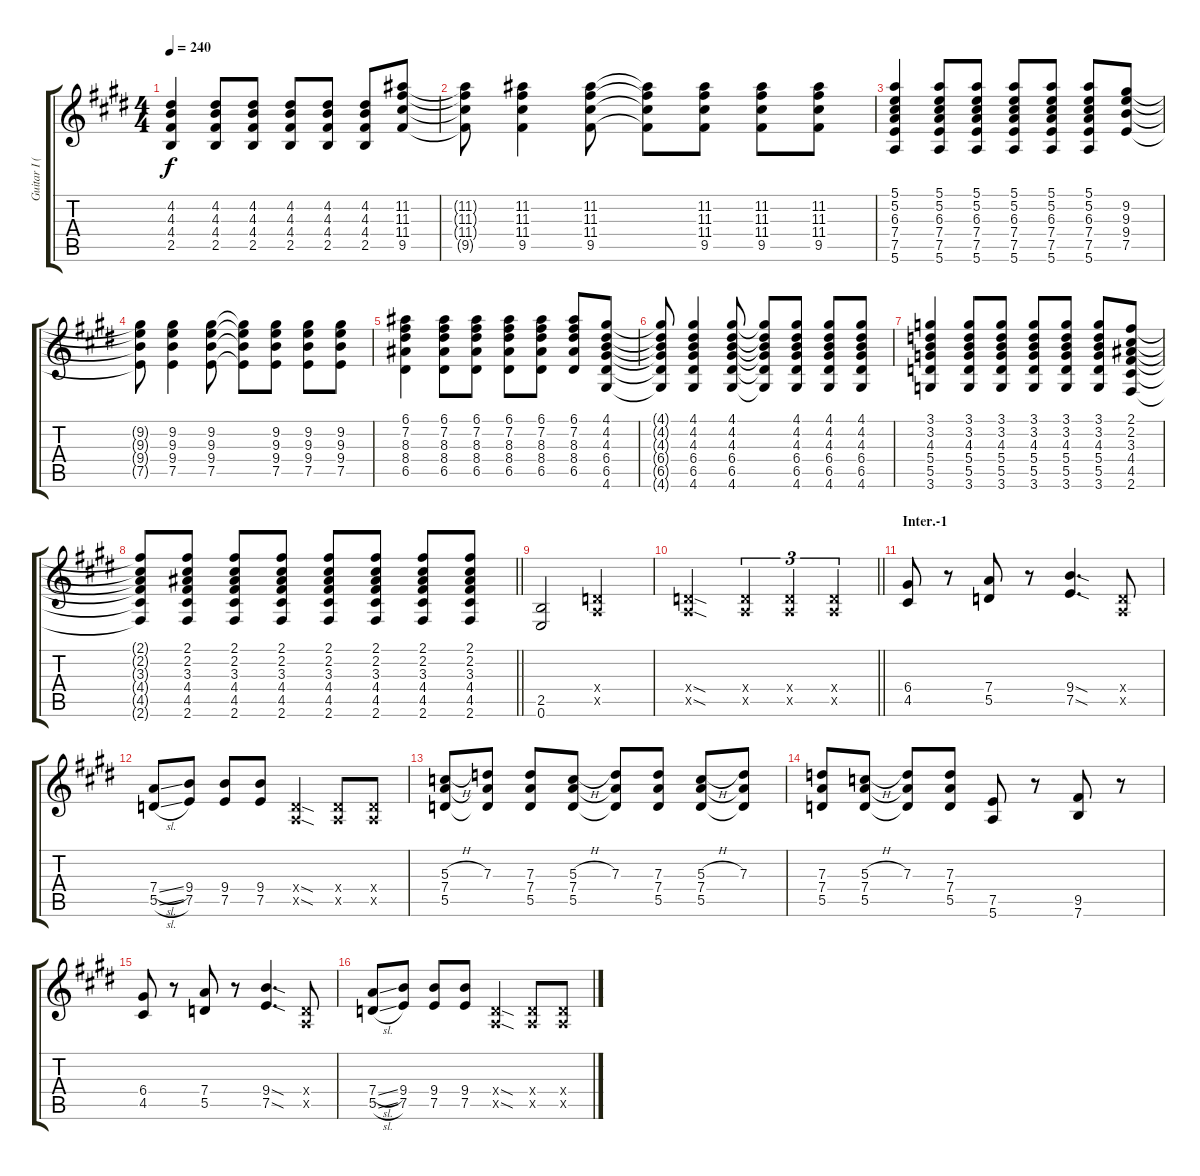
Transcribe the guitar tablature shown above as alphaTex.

\track ("Guitar I (Hirasawa Yui)" "Guitar I (") {instrument overdrivenguitar}
\staff {score tabs}
\tuning (E4 B3 G3 D3 A2 E2) {hide}
\ts (4 4)
\tempo 240
\clef g2
\ks e
(4.2 4.3 4.4 2.5).4{dy f} (4.2 4.3 4.4 2.5).8 (4.2 4.3 4.4 2.5).8 (4.2 4.3 4.4 2.5).8 (4.2 4.3 4.4 2.5).8 (4.2 4.3 4.4 2.5).8 (11.2 11.3 11.4 9.5).8 |
(11.2{t} 11.3{t} 11.4{t} 9.5{t}).8 (11.2 11.3 11.4 9.5).4 (11.2 11.3 11.4 9.5).8 (11.2{t} 11.3{t} 11.4{t} 9.5{t}).8 (11.2 11.3 11.4 9.5).8 (11.2 11.3 11.4 9.5).8 (11.2 11.3 11.4 9.5).8 |
(5.1 5.2 6.3 7.4 7.5 5.6).4 (5.1 5.2 6.3 7.4 7.5 5.6).8 (5.1 5.2 6.3 7.4 7.5 5.6).8 (5.1 5.2 6.3 7.4 7.5 5.6).8 (5.1 5.2 6.3 7.4 7.5 5.6).8 (5.1 5.2 6.3 7.4 7.5 5.6).8 (9.2 9.3 9.4 7.5).8 |
(9.2{t} 9.3{t} 9.4{t} 7.5{t}).8 (9.2 9.3 9.4 7.5).4 (9.2 9.3 9.4 7.5).8 (9.2{t} 9.3{t} 9.4{t} 7.5{t}).8 (9.2 9.3 9.4 7.5).8 (9.2 9.3 9.4 7.5).8 (9.2 9.3 9.4 7.5).8 |
(6.1 7.2 8.3 8.4 6.5).4 (6.1 7.2 8.3 8.4 6.5).8 (6.1 7.2 8.3 8.4 6.5).8 (6.1 7.2 8.3 8.4 6.5).8 (6.1 7.2 8.3 8.4 6.5).8 (6.1 7.2 8.3 8.4 6.5).8 (4.1 4.2 4.3 6.4 6.5 4.6).8 |
(4.1{t} 4.2{t} 4.3{t} 6.4{t} 6.5{t} 4.6{t}).8 (4.1 4.2 4.3 6.4 6.5 4.6).4 (4.1 4.2 4.3 6.4 6.5 4.6).8 (4.1{t} 4.2{t} 4.3{t} 6.4{t} 6.5{t} 4.6{t}).8 (4.1 4.2 4.3 6.4 6.5 4.6).8 (4.1 4.2 4.3 6.4 6.5 4.6).8 (4.1 4.2 4.3 6.4 6.5 4.6).8 |
(3.1 3.2 4.3 5.4 5.5 3.6).4 (3.1 3.2 4.3 5.4 5.5 3.6).8 (3.1 3.2 4.3 5.4 5.5 3.6).8 (3.1 3.2 4.3 5.4 5.5 3.6).8 (3.1 3.2 4.3 5.4 5.5 3.6).8 (3.1 3.2 4.3 5.4 5.5 3.6).8 (2.1 2.2 3.3 4.4 4.5 2.6).8 |
\barLineRight lightlight
(2.1{t} 2.2{t} 3.3{t} 4.4{t} 4.5{t} 2.6{t}).8 (2.1 2.2 3.3 4.4 4.5 2.6).8 (2.1 2.2 3.3 4.4 4.5 2.6).8 (2.1 2.2 3.3 4.4 4.5 2.6).8 (2.1 2.2 3.3 4.4 4.5 2.6).8 (2.1 2.2 3.3 4.4 4.5 2.6).8 (2.1 2.2 3.3 4.4 4.5 2.6).8 (2.1 2.2 3.3 4.4 4.5 2.6).8 |
(2.5 0.6).2 (0.4{x} 0.5{x}).2 |
\barLineRight lightlight
(0.4{sod x} 0.5{sod x}).2 (0.4{x} 0.5{x}).4{tu (3 2)} (0.4{x} 0.5{x}).4{tu (3 2)} (0.4{x} 0.5{x}).4{tu (3 2)} |
\section ("" "Inter.-1")
(6.4 4.5).8 r.8 (7.4 5.5).8 r.8 (9.4{sod} 7.5{sod}).4{d} (0.4{x} 0.5{x}).8 |
(7.4{sl} 5.5{sl}).8 (9.4 7.5).8 (9.4 7.5).8 (9.4 7.5).8 (0.4{sod x} 0.5{sod x}).4 (0.4{x} 0.5{x}).8 (0.4{x} 0.5{x}).8 |
(5.3{h} 7.4 5.5).8 (7.3 7.4{t} 5.5{t}).8 (7.3 7.4 5.5).8 (5.3{h} 7.4 5.5).8 (7.3 7.4{t} 5.5{t}).8 (7.3 7.4 5.5).8 (5.3{h} 7.4 5.5).8 (7.3 7.4{t} 5.5{t}).8 |
(7.3 7.4 5.5).8 (5.3{h} 7.4 5.5).8 (7.3 7.4{t} 5.5{t}).8 (7.3 7.4 5.5).8 (7.5 5.6).8 r.8 (9.5 7.6).8 r.8 |
(6.4 4.5).8 r.8 (7.4 5.5).8 r.8 (9.4{sod} 7.5{sod}).4{d} (0.4{x} 0.5{x}).8 |
(7.4{sl} 5.5{sl}).8 (9.4 7.5).8 (9.4 7.5).8 (9.4 7.5).8 (0.4{sod x} 0.5{sod x}).4 (0.4{x} 0.5{x}).8 (0.4{x} 0.5{x}).8
